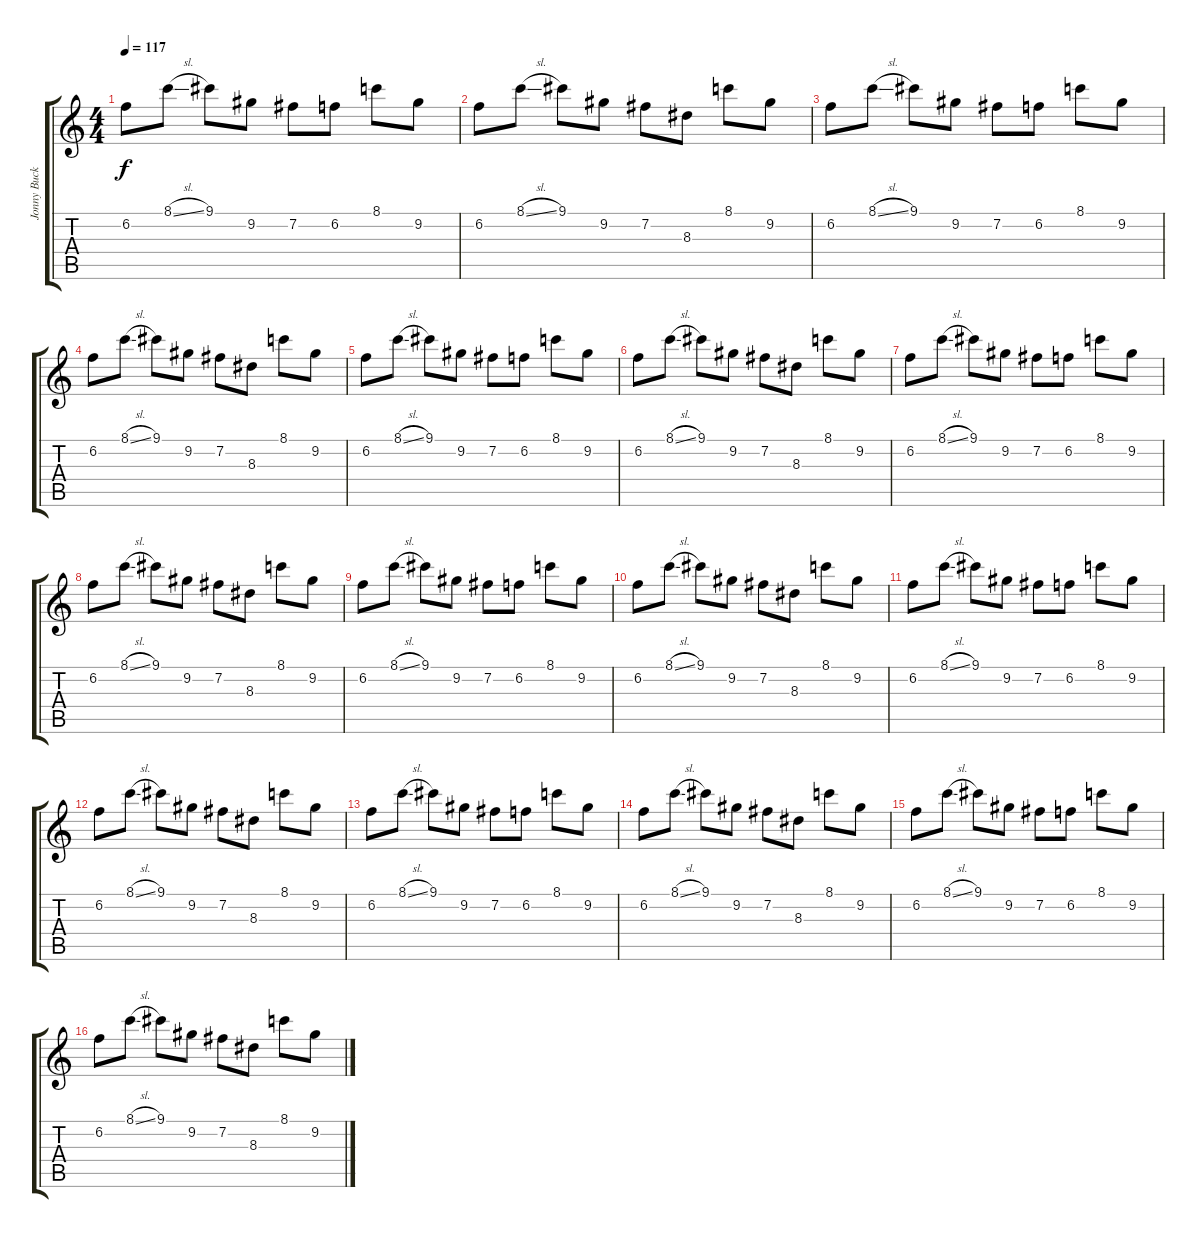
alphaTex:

\track ("Jonny Buckland - Guitar" "Jonny Buck") {instrument electricguitarjazz}
\staff {score tabs}
\tuning (E4 B3 G3 D3 A2 E2) {hide}
\ts (4 4)
\tempo 117
\clef g2
\ks c
6.2.8{dy f} 8.1{sl}.8 9.1.8 9.2.8 7.2.8 6.2.8 8.1.8 9.2.8 |
6.2.8 8.1{sl}.8 9.1.8 9.2.8 7.2.8 8.3.8 8.1.8 9.2.8 |
6.2.8 8.1{sl}.8 9.1.8 9.2.8 7.2.8 6.2.8 8.1.8 9.2.8 |
6.2.8 8.1{sl}.8 9.1.8 9.2.8 7.2.8 8.3.8 8.1.8 9.2.8 |
6.2.8 8.1{sl}.8 9.1.8 9.2.8 7.2.8 6.2.8 8.1.8 9.2.8 |
6.2.8 8.1{sl}.8 9.1.8 9.2.8 7.2.8 8.3.8 8.1.8 9.2.8 |
6.2.8 8.1{sl}.8 9.1.8 9.2.8 7.2.8 6.2.8 8.1.8 9.2.8 |
6.2.8 8.1{sl}.8 9.1.8 9.2.8 7.2.8 8.3.8 8.1.8 9.2.8 |
6.2.8 8.1{sl}.8 9.1.8 9.2.8 7.2.8 6.2.8 8.1.8 9.2.8 |
6.2.8 8.1{sl}.8 9.1.8 9.2.8 7.2.8 8.3.8 8.1.8 9.2.8 |
6.2.8 8.1{sl}.8 9.1.8 9.2.8 7.2.8 6.2.8 8.1.8 9.2.8 |
6.2.8 8.1{sl}.8 9.1.8 9.2.8 7.2.8 8.3.8 8.1.8 9.2.8 |
6.2.8 8.1{sl}.8 9.1.8 9.2.8 7.2.8 6.2.8 8.1.8 9.2.8 |
6.2.8 8.1{sl}.8 9.1.8 9.2.8 7.2.8 8.3.8 8.1.8 9.2.8 |
6.2.8 8.1{sl}.8 9.1.8 9.2.8 7.2.8 6.2.8 8.1.8 9.2.8 |
6.2.8 8.1{sl}.8 9.1.8 9.2.8 7.2.8 8.3.8 8.1.8 9.2.8
